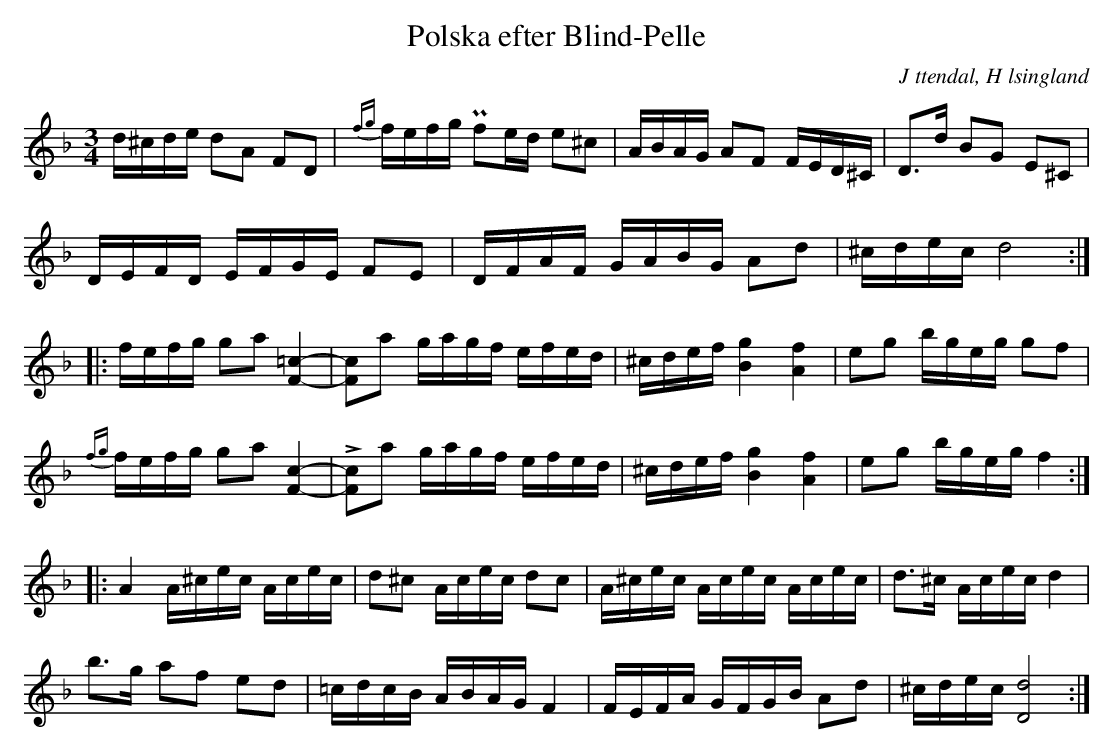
X:1
T: Polska efter Blind-Pelle
O: J ttendal, H lsingland
<<<<<<<
=======
>>>>>>>
M: 3/4
L: 1/16
K: Dm
d^cde d2A2 F2D2 | {fg}fefg Pf2ed e2^c2 | ABAG A2F2 FED^C | D2>d2 B2G2 E2^C2 |
DEFD EFGE F2E2 | DFAF GABG A2d2 | ^cdec d8 ::
fefg g2a2 [=c4F4]- | [Fc]2a2 gagf efed | ^cdef [gB]4 [fA]4 | e2g2 bgeg g2f2 |
{fg}fefg g2a2 [cF]4- | !>![Fc]2a2 gagf efed | ^cdef [gB]4 [fA]4 | e2g2 bgeg f4 ::
A4 A^cec Acec | d2^c2 Acec d2c2 | A^cec Acec Acec | d2>^c2 Acec d4 |
b2>g2 a2f2 e2d2 | =cdcB ABAG F4 | FEFA GFGB A2d2 | ^cdec [dD]8 :|
